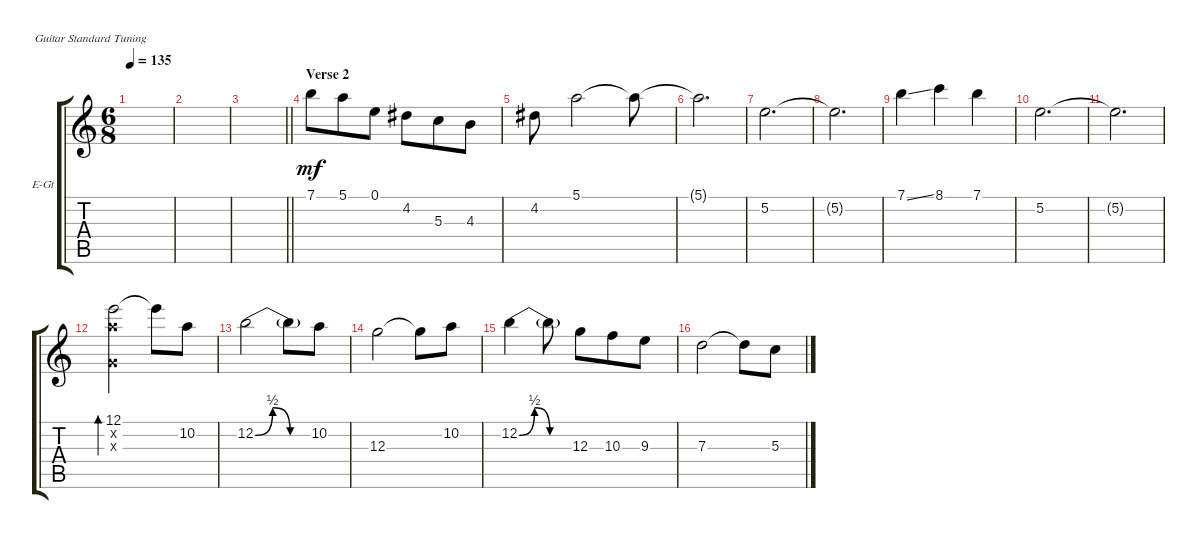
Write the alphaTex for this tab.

\bracketExtendMode groupsimilarinstruments
\firstSystemTrackNameOrientation horizontal
\otherSystemsTrackNameOrientation horizontal
\track ("guitar solo (Rodion Kravkl)" "E-Gt") {instrument electricguitarclean}
\staff {score tabs}
\tuning (E4 B3 G3 D3 A2 E2)
\ts (6 8)
\tempo 135
\clef g2
\scale
0.333333
\ks aminor
|
\scale
0.333333 |
\scale
0.333333
\barLineRight lightlight
|
\section ("" "Verse 2")
\scale
0.333333 7.1.8{dy mf} 5.1.8 0.1.8 4.2.8 5.3.8 4.3.8 |
\scale
0.333333 4.2.8 5.1.2 5.1{t}.8 |
\scale
0.333333 5.1{t}.2{d} |
\scale
0.333333 5.2.2{d} |
\scale
0.333333 5.2{t}.2{d} |
\scale
0.333333 7.1{ss}.4 8.1.4 7.1.4 |
\scale
0.333333 5.2.2{d} |
\scale
0.333333 5.2{t}.2{d} |
\scale
0.333333 (12.1 0.3{x} 10.2{x}).2{bd 113} 12.1{t}.8 10.2.8 |
\scale
0.333333 12.2{be (bendrelease 0 0 30 2 30 2 60 0)}.2 12.2{be (hold 0 0 60 0) t}.8 10.2.8 |
\scale
0.333333 12.3.2 12.3{t}.8 10.2.8 |
\scale
0.333333 12.2{be (bendrelease 0 0 30 2 30 2 60 0)}.4 12.2{be (hold 0 0 60 0) t}.8 12.3.8 10.3.8 9.3.8 |
\scale
0.333333 7.3.2 7.3{t}.8 5.3.8
